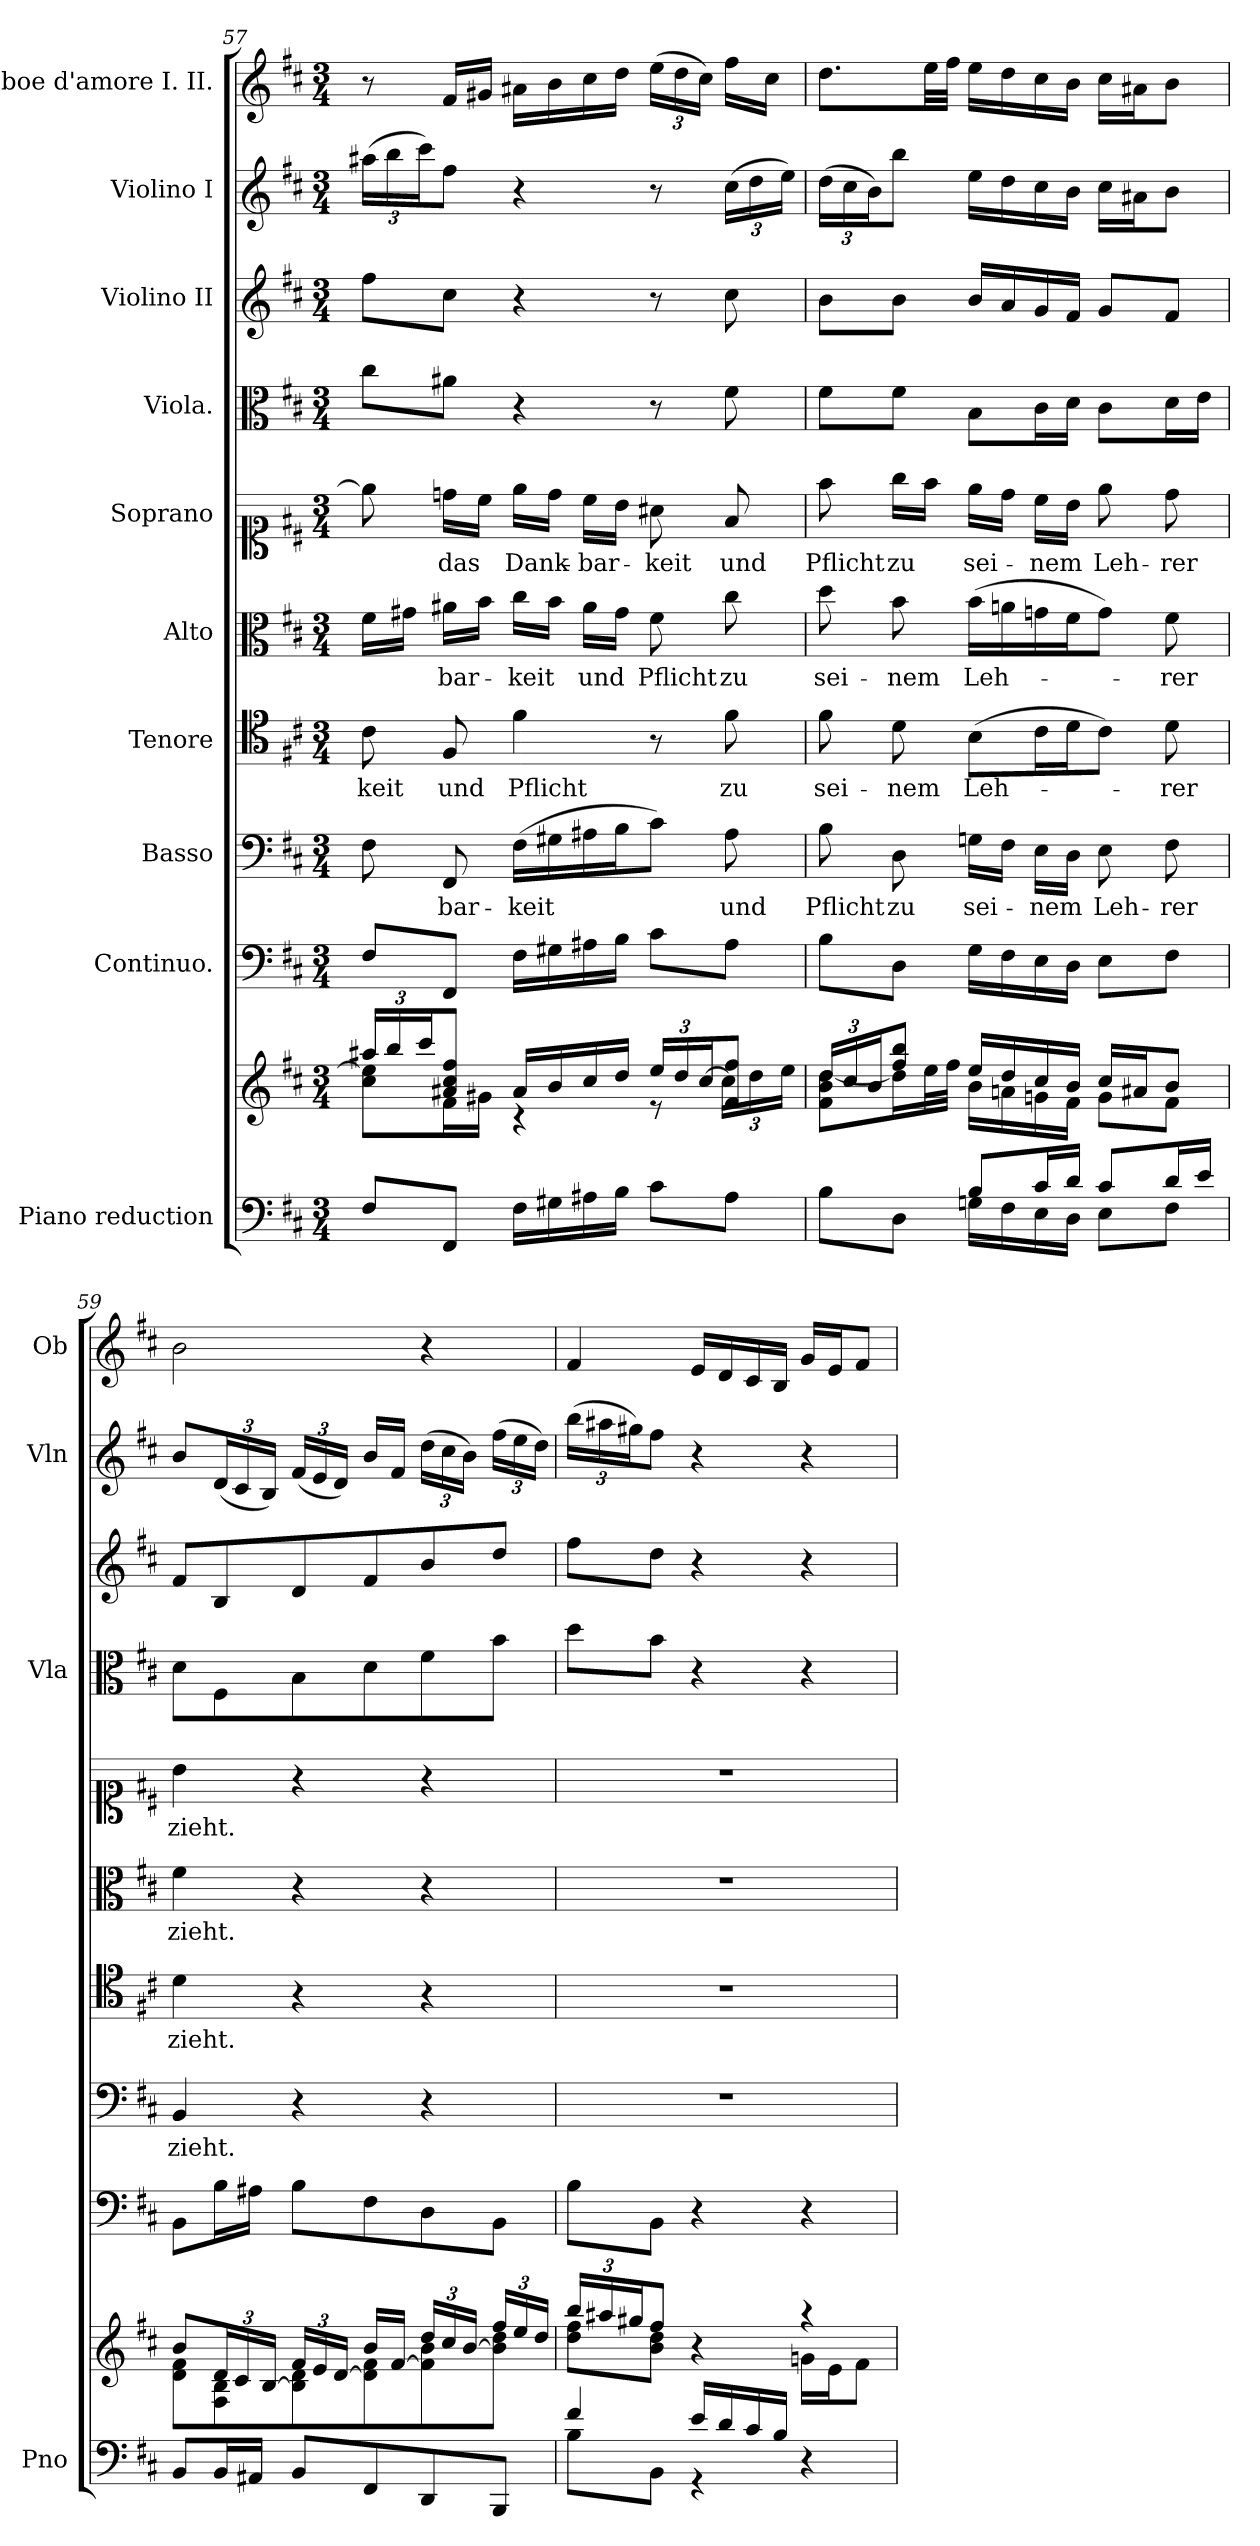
**kern	**kern	**kern	**kern	**text	**kern	**text	**kern	**text	**kern	**text	**kern	**kern	**kern	**kern
*part10	*part10	*part9	*part8	*part8	*part7	*part7	*part6	*part6	*part5	*part5	*part4	*part3	*part2	*part1
*staff11	*staff10	*staff9	*staff8	*staff8	*staff7	*staff7	*staff6	*staff6	*staff5	*staff5	*staff4	*staff3	*staff2	*staff1
*I"Piano reduction	*	*I"Continuo.	*I"Basso	*	*I"Tenore	*	*I"Alto	*	*I"Soprano	*	*I"Viola.	*I"Violino II	*I"Violino I	*I"Oboe d'amore I. II.
*I'Pno	*	*	*	*	*	*	*	*	*	*	*I'Vla	*	*I'Vln	*I'Ob
!!LO:PB:g=z
*clefF4	*clefG2	*clefF4	*clefF4	*	*clefC4	*	*clefC3	*	*clefC1	*	*clefC3	*clefG2	*clefG2	*clefG2
*k[f#c#]	*k[f#c#]	*k[f#c#]	*k[f#c#]	*	*k[f#c#]	*	*k[f#c#]	*	*k[f#c#]	*	*k[f#c#]	*k[f#c#]	*k[f#c#]	*k[f#c#]
*M3/4	*M3/4	*M3/4	*M3/4	*	*M3/4	*	*M3/4	*	*M3/4	*	*M3/4	*M3/4	*M3/4	*M3/4
*	*Xbrackettup	*	*	*	*	*	*	*	*	*	*	*	*	*
=57	=57	=57	=57	=57	=57	=57	=57	=57	=57	=57	=57	=57	=57	=57
*	*^	*	*	*	*	*	*	*	*	*	*	*	*	*
!	!	!	!	!	!	!	!LO:LY:b	!	!	!	!	!	!	!	!
*	*	*	*	*	*	*	*	*	*	*	*	*	*	*Xbrackettup	*
8F#/L	24aa#X/LL	8cc#\ 8ee\]L	8F#/L	8F#\	.	8c#\	-keit	16f#\LL	.	8ee\]	.	8cc#\L	8ff#\L	(24aa#X\LL	8r
.	24bb/	.	.	.	.	.	.	.	.	.	.	.	.	24bb\	.
.	.	.	.	.	.	.	.	16g#X\JJ	.	.	.	.	.	.	.
.	24ccc#/J	.	.	.	.	.	.	.	.	.	.	.	.	24ccc#\J)	.
!	!	!	!	!	!LO:LY:b	!	!LO:LY:b	!	!LO:LY:b	!	!LO:LY:b	!	!	!	!
8FF#/J	8a#X/ 8cc#/ 8ff#/J	16f#\L	8FF#/J	8FF#/	-bar-	8F#/	und	16a#X\LL	-bar-	16ddn\LL	das	8a#X\J	8cc#\J	8ff#\J	16f#/LL
.	.	16g#X\JJ	.	.	.	.	.	16b\JJ	.	16cc#\JJ	.	.	.	.	16g#X/JJ
!	!	!	!	!	!LO:LY:b	!	!LO:LY:b	!	!LO:LY:b	!	!LO:LY:b	!	!	!	!
16F#\LL	16a#/LL	4r	16F#\LL	(16F#\LL	-keit	4f#\	Pflicht	16cc#\LL	-keit	16ee\LL	Dank-	4r	4r	4r	16a#X\LL
16G#X\	16b/	.	16G#X\	16G#X\	.	.	.	16b\JJ	.	16dd\JJ	.	.	.	.	16b\
!	!	!	!	!	!	!	!	!	!LO:LY:b	!	!LO:LY:b	!	!	!	!
16A#X\	16cc#/	.	16A#X\	16A#X\	.	.	.	16a#\LL	und	16cc#\LL	-bar-	.	.	.	16cc#\
16B\JJ	16dd/JJ	.	16B\JJ	16B\J	.	.	.	16g#\JJ	.	16b\JJ	.	.	.	.	16dd\JJ
!	!	!	!	!	!	!	!	!	!LO:LY:b	!	!LO:LY:b	!	!	!	!
*	*	*	*	*	*	*	*	*	*	*	*	*	*	*	*Xbrackettup
8c#\L	24ee/LL	8r	8c#\L	8c#\J)	.	8r	.	8f#\	Pflicht	8a#X\	-keit	8r	8r	8r	(24ee\LL
.	24dd/	.	.	.	.	.	.	.	.	.	.	.	.	.	24dd\
.	[<24cc#/J	.	.	.	.	.	.	.	.	.	.	.	.	.	24cc#\JJ)
!	!	!	!	!	!LO:LY:b	!	!LO:LY:b	!	!LO:LY:b	!	!LO:LY:b	!	!	!	!
8A#\J	8f#/ 8ff#/J	24cc#\LL]	8A#\J	8A#\	und	8f#\	zu	8cc#\	zu	8f#/	und	8f#\	8cc#\	(24cc#\LL	16ff#\LL
.	.	24dd\	.	.	.	.	.	.	.	.	.	.	.	24dd\	.
.	.	.	.	.	.	.	.	.	.	.	.	.	.	.	16cc#\JJ
.	.	24ee\JJ	.	.	.	.	.	.	.	.	.	.	.	24ee\JJ)	.
=58	=58	=58	=58	=58	=58	=58	=58	=58	=58	=58	=58	=58	=58	=58	=58
*^	*	*	*	*	*	*	*	*	*	*	*	*	*	*	*
!	!	!	!	!	!	!LO:LY:b	!	!LO:LY:b	!	!LO:LY:b	!	!LO:LY:b	!	!	!	!
4ryy	8B\L	24dd/LL	8f#\ 8b\ [8dd\L	8B\L	8B\	Pflicht	8f#\	sei-	8dd\	sei-	8ff#\	Pflicht	8f#\L	8b\L	(24dd\LL	8.dd\L
.	.	24cc#/	.	.	.	.	.	.	.	.	.	.	.	.	24cc#\	.
.	.	24b/J	.	.	.	.	.	.	.	.	.	.	.	.	24b\J)	.
!	!	!	!	!	!	!LO:LY:b	!	!LO:LY:b	!	!LO:LY:b	!	!LO:LY:b	!	!	!	!
.	8D\J	8ff#/ 8bb/J	16dd\L]	8D\J	8D\	zu	8d\	-nem	8b\	-nem	16gg\LL	zu	8f#\J	8b\J	8bb\J	.
.	.	.	32ee\L	.	.	.	.	.	.	.	16ff#\JJ	.	.	.	.	32ee\LL
.	.	.	32ff#\JJJ	.	.	.	.	.	.	.	.	.	.	.	.	32ff#\JJJ
!	!	!	!	!	!	!LO:LY:b	!	!LO:LY:b	!	!LO:LY:b	!	!LO:LY:b	!	!	!	!
8B/L	16Gn\LL	16ee/LL	16b\LL	16G\LL	16Gn\LL	sei-	(8B\L	Leh-	(16b\LL	Leh-	16ee\LL	sei-	8B\L	16b/LL	16ee\LL	16ee\LL
.	16F#\	16dd/	16an\	16F#\	16F#\JJ	.	.	.	16an\	.	16dd\JJ	.	.	16a/	16dd\	16dd\
!	!	!	!	!	!	!LO:LY:b	!	!	!	!	!	!LO:LY:b	!	!	!	!
16c#/L	16E\	16cc#/	16gn\	16E\	16E\LL	-nem	16c#\L	.	16gn\	.	16cc#\LL	-nem	16c#\L	16g/	16cc#\	16cc#\
16d/JJ	16D\JJ	16b/JJ	16f#\JJ	16D\JJ	16D\JJ	.	16d\J	.	16f#\J	.	16b\JJ	.	16d\JJ	16f#/JJ	16b\JJ	16b\JJ
!	!	!	!	!	!	!LO:LY:b	!	!	!	!	!	!LO:LY:b	!	!	!	!
8c#/L	8E\L	16cc#/LL	8g\L	8E\L	8E\	Leh-	8c#\J)	.	8g\J)	.	8ee\	Leh-	8c#\L	8g/L	16cc#\LL	16cc#\LL
.	.	16a#X/J	.	.	.	.	.	.	.	.	.	.	.	.	16a#X\J	16a#X\J
!	!	!	!	!	!	!LO:LY:b	!	!LO:LY:b	!	!LO:LY:b	!	!LO:LY:b	!	!	!	!
16d/L	8F#\J	8b/J	8f#\J	8F#\J	8F#\	-rer	8d\	-rer	8f#\	-rer	8dd\	-rer	16d\L	8f#/J	8b\J	8b\J
16e/JJ	.	.	.	.	.	.	.	.	.	.	.	.	16e\JJ	.	.	.
*v	*v	*	*	*	*	*	*	*	*	*	*	*	*	*	*	*
=59	=59	=59	=59	=59	=59	=59	=59	=59	=59	=59	=59	=59	=59	=59	=59
!	!	!	!	!	!LO:LY:b	!	!LO:LY:b	!	!LO:LY:b	!	!LO:LY:b	!	!	!	!
8BB/L	8b/L	8d\ 8f#\L	8BB\L	4BB/	zieht.	4d\	zieht.	4f#\	zieht.	4b\	zieht.	8d\L	8f#/L	8b/L	2b\
16BB/L	24d/L	8F#\ 8B\	16B\L	.	.	.	.	.	.	.	.	8F#\	8B/	(24d/L	.
.	24c#/	.	.	.	.	.	.	.	.	.	.	.	.	24c#/	.
16AA#X/JJ	.	.	16A#X\JJ	.	.	.	.	.	.	.	.	.	.	.	.
.	[<24B/JJ	.	.	.	.	.	.	.	.	.	.	.	.	24B/JJ)	.
8BB/L	24f#/LL	8B\] 8d\	8B\L	4r	.	4r	.	4r	.	4r	.	8B\	8d/	(24f#/LL	.
.	24e/	.	.	.	.	.	.	.	.	.	.	.	.	24e/	.
.	[<24d/JJ	.	.	.	.	.	.	.	.	.	.	.	.	24d/JJ)	.
8FF#/	16b/LL	8d\] 8f#\	8F#\	.	.	.	.	.	.	.	.	8d\	8f#/	16b/LL	.
.	[<16f#/JJ	.	.	.	.	.	.	.	.	.	.	.	.	16f#/JJ	.
8DD/	24dd/LL	8f#\] 8b\	8D\	4r	.	4r	.	4r	.	4r	.	8f#\	8b/	(24dd\LL	4r
.	24cc#/	.	.	.	.	.	.	.	.	.	.	.	.	24cc#\	.
.	[<24b/JJ	.	.	.	.	.	.	.	.	.	.	.	.	24b\JJ)	.
8BBB/J	24ff#/LL	8b\] 8dd\J	8BB\J	.	.	.	.	.	.	.	.	8b\J	8dd/J	(24ff#\LL	.
.	24ee/	.	.	.	.	.	.	.	.	.	.	.	.	24ee\	.
.	24dd/JJ	.	.	.	.	.	.	.	.	.	.	.	.	24dd\JJ)	.
=60	=60	=60	=60	=60	=60	=60	=60	=60	=60	=60	=60	=60	=60	=60	=60
*^	*	*	*	*	*	*	*	*	*	*	*	*	*	*	*
4f#/	8B\L	24bb/LL	8dd\ 8ff#\L	8B\L	2.r	.	2.r	.	2.r	.	2.r	.	8dd\L	8ff#\L	(24bb\LL	4f#/
.	.	24aa#X/	.	.	.	.	.	.	.	.	.	.	.	.	24aa#X\	.
.	.	24gg#X/J	.	.	.	.	.	.	.	.	.	.	.	.	24gg#X\J)	.
.	8BB\J	8ff#/J	8b\ 8dd\J	8BB\J	.	.	.	.	.	.	.	.	8b\J	8dd\J	8ff#\J	.
16e/LL	4r	4r	4ryy	4r	.	.	.	.	.	.	.	.	4r	4r	4r	16e/LL
16d/	.	.	.	.	.	.	.	.	.	.	.	.	.	.	.	16d/
16c#/	.	.	.	.	.	.	.	.	.	.	.	.	.	.	.	16c#/
16B/JJ	.	.	.	.	.	.	.	.	.	.	.	.	.	.	.	16B/JJ
4r	4ryy	4r	16gn\LL	4r	.	.	.	.	.	.	.	.	4r	4r	4r	16g/LL
.	.	.	16e\J	.	.	.	.	.	.	.	.	.	.	.	.	16e/J
.	.	.	8f#\J	.	.	.	.	.	.	.	.	.	.	.	.	8f#/J
*v	*v	*	*	*	*	*	*	*	*	*	*	*	*	*	*	*
*	*v	*v	*	*	*	*	*	*	*	*	*	*	*	*	*
=	=	=	=	=	=	=	=	=	=	=	=	=	=	=
*-	*-	*-	*-	*-	*-	*-	*-	*-	*-	*-	*-	*-	*-	*-
